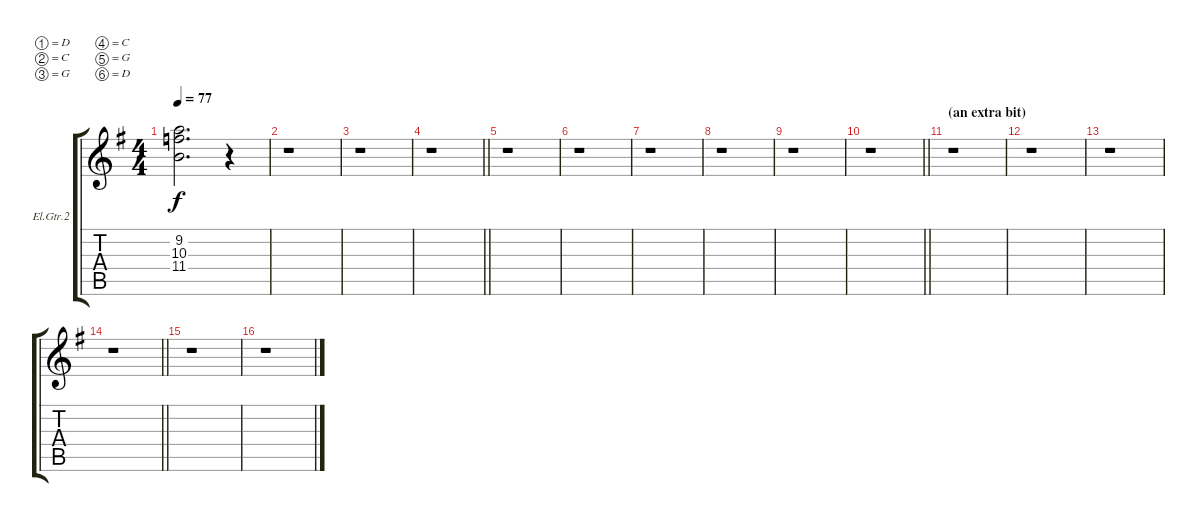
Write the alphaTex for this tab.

\bracketExtendMode groupsimilarinstruments
\firstSystemTrackNameOrientation horizontal
\otherSystemsTrackNameOrientation horizontal
\track ("Electric guitar, slides" "El.Gtr.2") {instrument electricguitarjazz}
\staff {score tabs}
\tuning (D4 C4 G3 C3 G2 D2)
\ts (4 4)
\tempo 77
\clef g2
\ks g
(9.2{t} 10.3{t} 11.4{t}).2{d dy f} r.4 |
r.1 |
r.1 |
\barLineRight lightlight
r.1 |
\section ("" "")
r.1 |
r.1 |
r.1 |
r.1 |
r.1 |
\barLineRight lightlight
r.1 |
\section ("" "(an extra bit)")
r.1 |
r.1 |
r.1 |
\barLineRight lightlight
r.1 |
r.1 |
r.1
